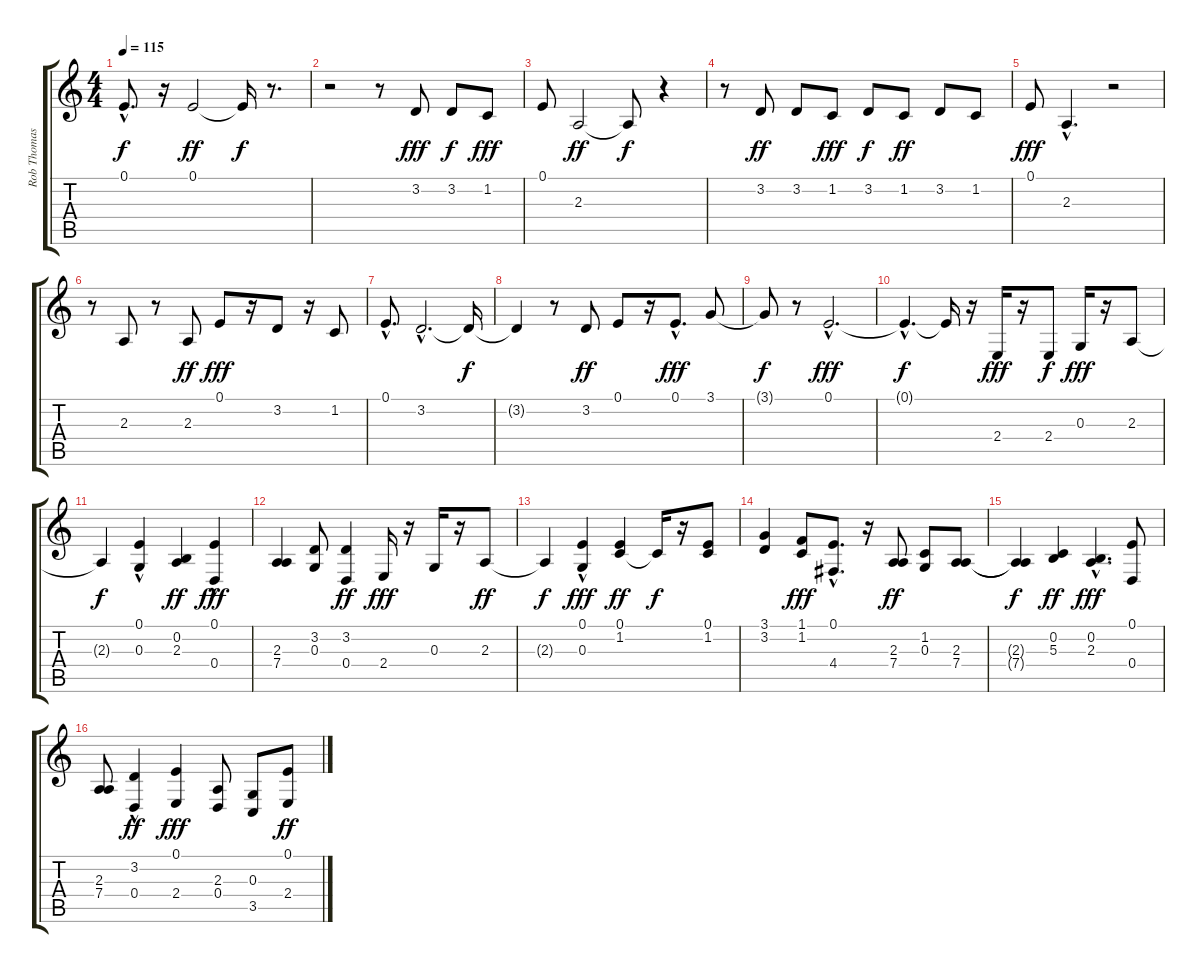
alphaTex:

\track ("Rob Thomas" "Rob Thomas") {instrument synthbrass1}
\staff {score tabs}
\tuning (E4 B3 G3 D3 A2 E2) {hide}
\ts (4 4)
\tempo 115
\clef g2
\ks c
0.1{hac t}.8{d dy f} r.16 0.1.2{dy ff} 0.1{t}.16{dy f} r.8{d} |
r.2 r.8 3.2.8{dy fff} 3.2.8{dy f} 1.2.8{dy fff} |
0.1.8 2.3.2{dy ff} 2.3{t}.8{dy f} r.4 |
r.8 3.2.8{dy ff} 3.2.8 1.2.8{dy fff} 3.2.8{dy f} 1.2.8{dy ff} 3.2.8 1.2.8 |
0.1.8{dy fff} 2.3{hac}.4{d} r.2 |
r.8 2.3.8 r.8 2.3.8{dy ff} 0.1.8{dy fff} r.16 3.2.8 r.16 1.2.8 |
0.1{hac}.8{d} 3.2{hac}.2{d} 3.2{t}.16{dy f} |
3.2{t}.4 r.8 3.2.8{dy ff} 0.1.8 r.16 0.1{hac}.8{d dy fff} 3.1.8 |
3.1{t}.8{dy f} r.8 0.1{hac}.2{d dy fff} |
0.1{hac t}.4{d dy f} 0.1{t}.16 r.16 2.4.16{dy fff} r.16 2.4.8{dy f} 0.3.16{dy fff} r.16 2.3.8 |
2.3{t}.4{dy f} (0.1 0.3{hac}).4 (0.2 2.3).4{dy ff} (0.1 0.4{hac}).4{dy fff} |
(2.3 7.4).4 (3.2 0.3).8 (3.2 0.4).4{dy ff} 2.4.16{dy fff} r.16 0.3.16 r.16 2.3.8{dy ff} |
2.3{t}.4{dy f} (0.1 0.3{hac}).4{dy fff} (0.1 1.2).4{dy ff} 1.2{t}.16{dy f} r.16 (0.1 1.2).8 |
(3.1 3.2).4 (1.1 1.2).8{dy fff} (0.1 4.4{hac}).8{d} r.16 (2.3 7.4).8{dy ff} (1.2 0.3).8 (2.3 7.4).8 |
(2.3{t} 7.4{t}).4{dy f} (0.2 5.3).4{dy ff} (0.2 2.3{hac}).4{d dy fff} (0.1 0.4).8 |
(2.3 7.4).8 (3.2 0.4{hac}).4{dy ff} (0.1 2.4).4{dy fff} (2.3 0.4).8 (0.3 3.5).8 (0.1 2.4).8{dy ff}
